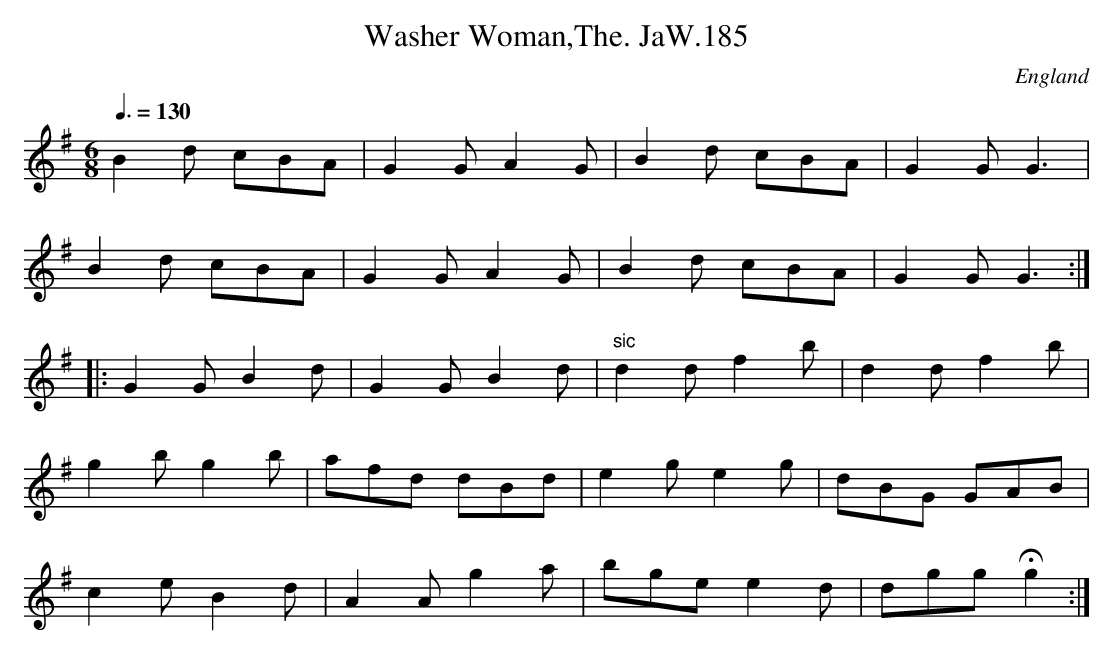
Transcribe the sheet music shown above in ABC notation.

X:1
T:Washer Woman,The. JaW.185
M:6/8
L:1/8
Q:3/8=130
O:England
K:G major
B2d cBA|G2G A2G|B2d cBA|G2G G3|!
B2d cBA|G2G A2G|B2d cBA|G2G G3:|!
|:G2G B2d|G2G B2d|"sic"d2d f2b|d2d f2b|!
g2b g2b|afd dBd|e2g e2g|dBG GAB|!
c2e B2d|A2A g2a|bge e2d|dgg Hg2:|
